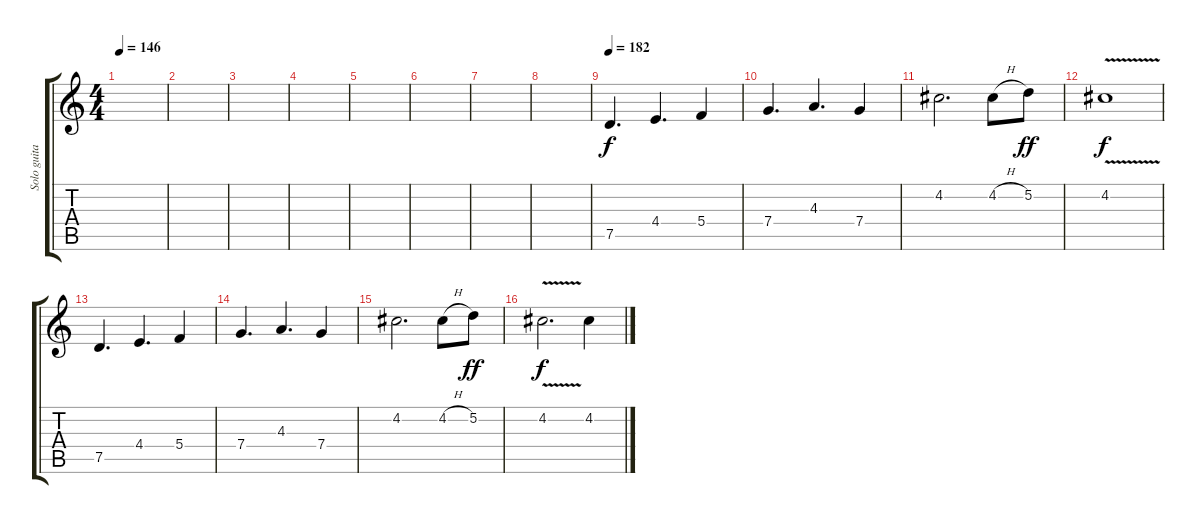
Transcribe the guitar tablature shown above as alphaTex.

\track ("Solo guitar 1" "Solo guita") {instrument distortionguitar}
\staff {score tabs}
\tuning (D4 A3 F3 C3 G2 D2) {hide}
\ts (4 4)
\tempo 146
\clef g2
\ks c
|
|
|
|
|
|
|
|
\tempo 182
7.5.4{d} 4.4.4{d} 5.4.4 |
7.4.4{d} 4.3.4{d} 7.4.4 |
4.2.2{d} 4.2{h}.8 5.2.8{dy ff} |
4.2{v}.1{dy f} |
7.5.4{d} 4.4.4{d} 5.4.4 |
7.4.4{d} 4.3.4{d} 7.4.4 |
4.2.2{d} 4.2{h}.8 5.2.8{dy ff} |
4.2{v}.2{d dy f} 4.2.4
